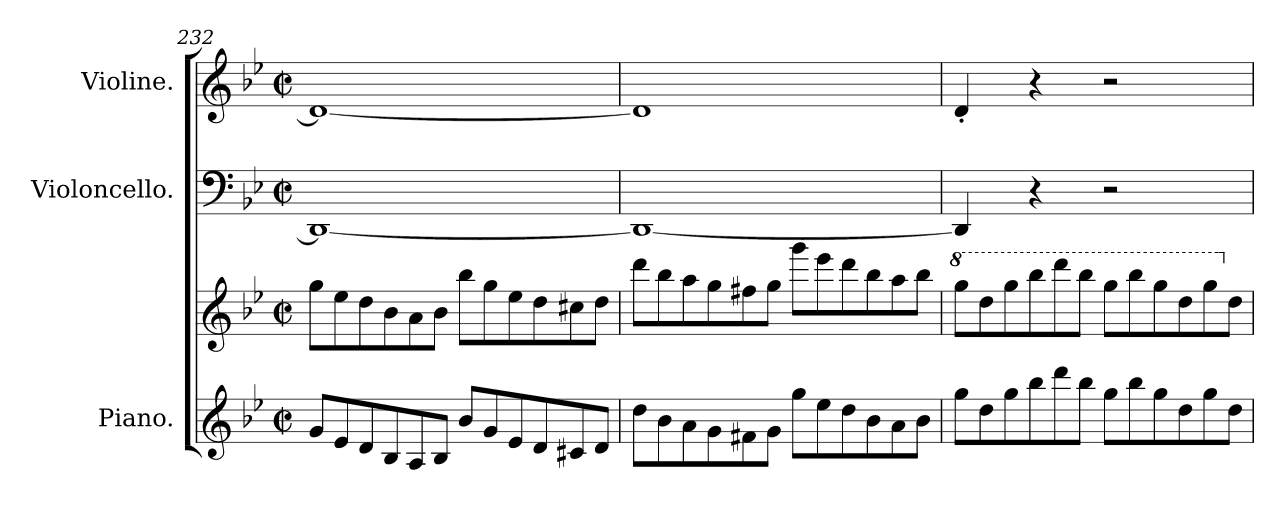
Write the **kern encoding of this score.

**kern	**kern	**kern	**kern
*part3	*part3	*part2	*part1
*staff4	*staff3	*staff2	*staff1
*I"Piano.	*	*I"Violoncello.	*I"Violine.
*	*	*I'vlc	*I'vl
*clefG2	*clefG2	*clefF4	*clefG2
*k[b-e-]	*k[b-e-]	*k[b-e-]	*k[b-e-]
*g:	*g:	*g:	*g:
*M2/2	*M2/2	*M2/2	*M2/2
*met(c|)	*met(c|)	*met(c|)	*met(c|)
*Xtuplet	*Xtuplet	*	*
=232	=232	=232	=232
12g/L	12gg\L	1DD/_	1d/_
12e-/	12ee-\	.	.
12d/	12dd\	.	.
12B-/	12b-\	.	.
12A/	12a\	.	.
12B-/J	12b-\J	.	.
12b-/L	12bb-\L	.	.
12g/	12gg\	.	.
12e-/	12ee-\	.	.
12d/	12dd\	.	.
12c#X/	12cc#X\	.	.
12d/J	12dd\J	.	.
=233	=233	=233	=233
12dd\L	12ddd\L	1DD/_	1d/]
12b-\	12bb-\	.	.
12a\	12aa\	.	.
12g\	12gg\	.	.
12f#X\	12ff#X\	.	.
12g\J	12gg\J	.	.
12gg\L	12ggg\L	.	.
12ee-\	12eee-\	.	.
12dd\	12ddd\	.	.
12b-\	12bb-\	.	.
12a\	12aa\	.	.
12b-\J	12bb-\J	.	.
=234	=234	=234	=234
*	*8va	*	*
12gg\L	12ggg\L	4DD/]	4d'/
12dd\	12ddd\	.	.
12gg\	12ggg\	.	.
12bb-\	12bbb-\	4r	4r
12ddd\	12dddd\	.	.
12bb-\J	12bbb-\J	.	.
12gg\L	12ggg\L	2r	2r
12bb-\	12bbb-\	.	.
12gg\	12ggg\	.	.
12dd\	12ddd\	.	.
12gg\	12ggg\	.	.
*	*X8va	*	*
12dd\J	12dd\J	.	.
=	=	=	=
*-	*-	*-	*-
